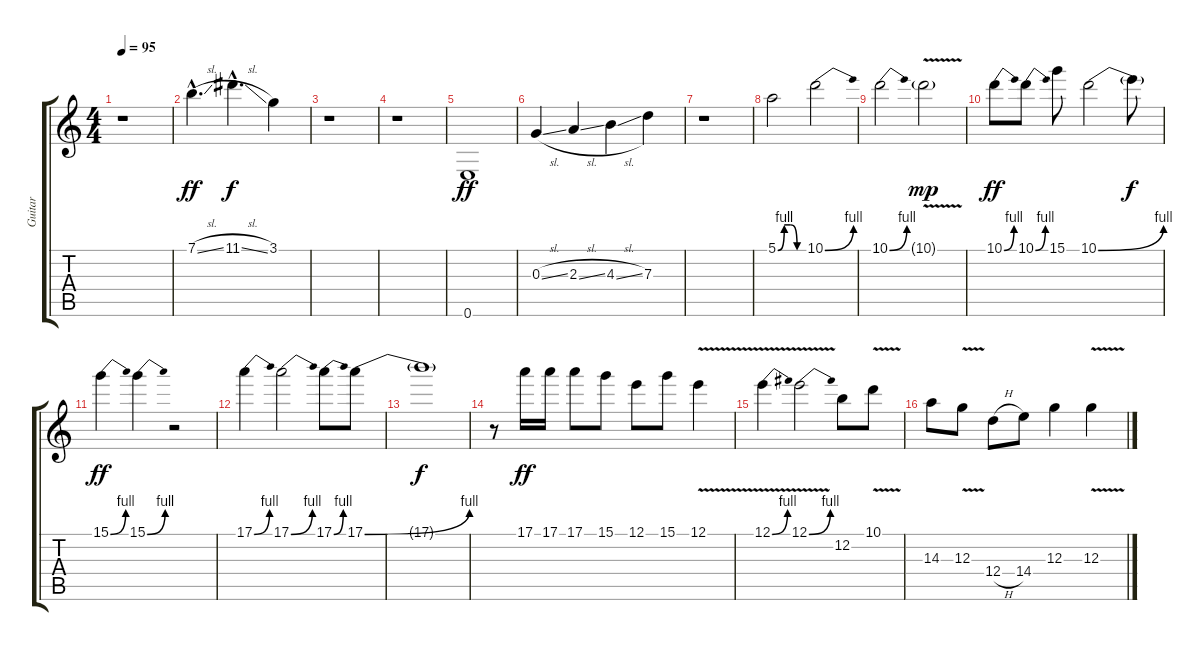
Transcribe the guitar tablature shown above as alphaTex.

\track ("Guitar" "Guitar") {instrument overdrivenguitar}
\staff {score tabs}
\tuning (E4 B3 G3 D3 A2 E2) {hide}
\ts (4 4)
\tempo 95
\clef g2
\ks c
r.1{dy ff} |
7.1{sl hac}.4{d} 11.1{sl hac}.4{d dy f} 3.1.4 |
r.1 |
r.1 |
0.6.1{dy ff} |
0.3{sl}.4 2.3{sl}.4 4.3{sl}.4 7.3.4 |
r.1 |
5.1{be (custom 0 0 15 4 30 4 45 0 60 0)}.2 10.1{be (bend 0 0 60 4)}.2 |
10.1{be (bend 0 0 60 4)}.2 10.1{v g}.2{dy mp} |
10.1{be (bend 0 0 60 4)}.8{dy ff} 10.1{be (bend 0 0 60 4)}.8 15.1.8 10.1{be (bend 0 0 60 4)}.2 10.1{t}.8{dy f} |
15.1{be (bend 0 0 60 4)}.4{dy ff} 15.1{be (bend 0 0 60 4)}.4 r.2 |
17.1{be (bend 0 0 60 4)}.4 17.1{be (bend 0 0 60 4)}.2 17.1{be (bend 0 0 60 4)}.8 17.1{be (bend 0 0 60 4)}.8 |
17.1{t}.1{dy f} |
r.8 17.1.16{dy ff} 17.1.16 17.1.8 15.1.8 12.1.8 15.1.8 12.1{v}.4 |
12.1{be (bend 0 0 60 4) v}.4 12.1{be (bend 0 0 60 4) v}.2 12.2.8 10.1{v}.8 |
14.3.8 12.3{v}.8 12.4{h}.8 14.4.8 12.3.4 12.3{v}.4
